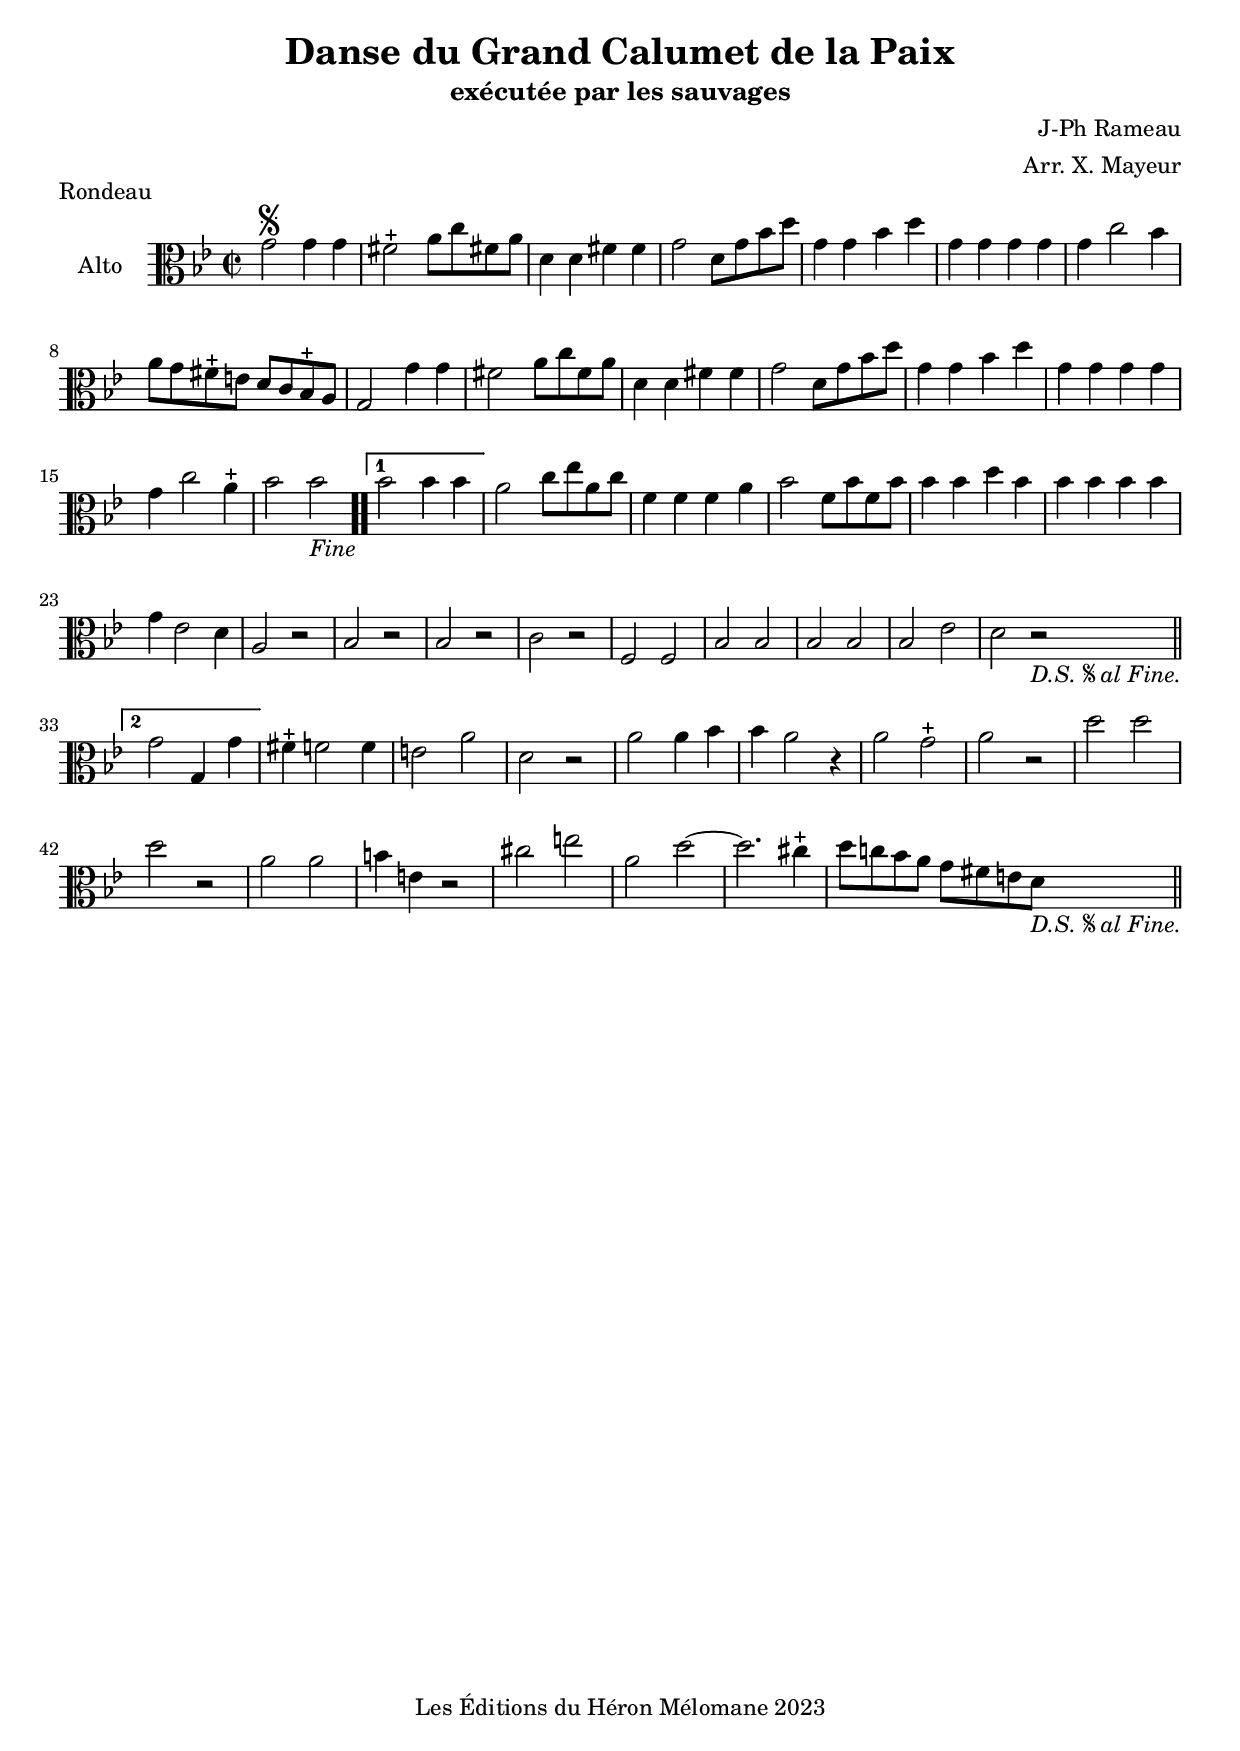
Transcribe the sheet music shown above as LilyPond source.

\version "2.24.2"

\header {
  title = "Danse du Grand Calumet de la Paix"
  subtitle = "exécutée par les sauvages"
  composer = "J-Ph Rameau"
  arranger = "Arr. X. Mayeur"
  piece = "Rondeau"
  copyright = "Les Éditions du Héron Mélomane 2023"
}

\paper {
  #(set-paper-size "a4")
}



global = {

  %\numericTimeSignature
  \time 2/2

}

\version "2.24.2"

viola =
\relative c' {
  % En avant la musique.


  % \clef alto
  \key bes \major

  g'2\segno  g4 g | fis2-+  a8 c fis,! a | d,4 d fis fis | g2 d8 g bes d| g,4 g bes d|
  %6
  g, g g g | g c2bes4 | a8 g fis-+ e d c bes-+ a| g2 g'4 g| fis2 a8 c fis, a|
  %11
  d,4 d fis fis| g2 d8 g bes d| g,4 g bes d | g,4 g g g  | g c2 a4-+ | bes 2 bes _\markup \italic {"Fine"}\bar ".."
  %17
  \set Score.repeatCommands = #'((volta "1"))  bes bes4 bes \set Score.repeatCommands = #'((volta #f))
  a2 c8 es a, c| f,4 f f  a | bes2 f8 bes f bes| bes4 bes d bes |
  %22
  bes4 bes bes bes | g es2 d4| a2 r| bes r | bes r |
  %27
  c r| f, f | bes bes
  | bes bes | bes es|d r _\markup \italic {"D.S."\segno"al Fine."}  \bar "||" \break
  %33
  \set Score.repeatCommands = #'((volta "2"))  g2 g,4 g'\set Score.repeatCommands = #'((volta #f)) fis-+ f!2 f4e2 a| d, r| a' a4 bes  |
  %38
  bes a2 r4 | a2 g-+ | a r | d d | d r | a a |
  %44
  b4 e, r2| cis'2 e| a, d~| d2. cis4-+| d8 c! bes a g fis e! d_\markup \italic {"D.S."\segno"al Fine."}  \bar "||"


}



\score {

  \new Staff \with {
    instrumentName = #"Alto"
    midiInstrument = #"Alto"

    \clef alto \key bes \major
    \time 2/2


  }  \viola
}
